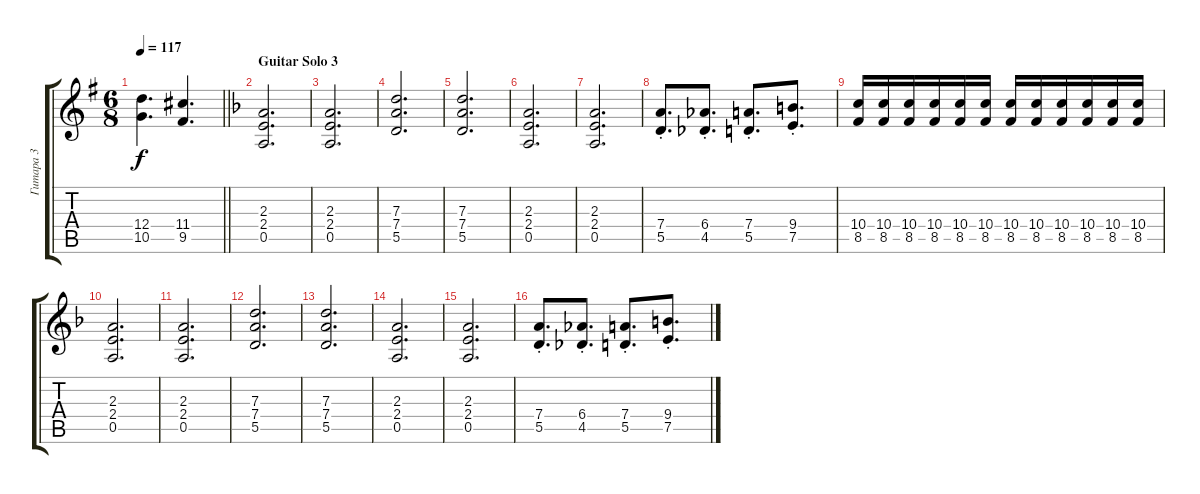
\track ("Гитара 3" "Гитара 3") {instrument distortionguitar}
\staff {score tabs}
\tuning (E4 B3 G3 D3 A2 E2) {hide}
\ts (6 8)
\tempo 117
\clef g2
\barLineRight lightlight
\ks eminor
(12.4 10.5).4{d dy f} (11.4 9.5).4{d} |
\section ("" "Guitar Solo 3")
\ks dminor
(2.3 2.4 0.5).2{d} |
(2.3 2.4 0.5).2{d} |
(7.3 7.4 5.5).2{d} |
(7.3 7.4 5.5).2{d} |
(2.3 2.4 0.5).2{d} |
(2.3 2.4 0.5).2{d} |
(7.4{st} 5.5{st}).8{d} (6.4{st} 4.5{st}).8{d} (7.4{st} 5.5{st}).8{d} (9.4{st} 7.5{st}).8{d} |
(10.4 8.5).16 (10.4 8.5).16 (10.4 8.5).16 (10.4 8.5).16 (10.4 8.5).16 (10.4 8.5).16 (10.4 8.5).16 (10.4 8.5).16 (10.4 8.5).16 (10.4 8.5).16 (10.4 8.5).16 (10.4 8.5).16 |
(2.3 2.4 0.5).2{d} |
(2.3 2.4 0.5).2{d} |
(7.3 7.4 5.5).2{d} |
(7.3 7.4 5.5).2{d} |
(2.3 2.4 0.5).2{d} |
(2.3 2.4 0.5).2{d} |
(7.4{st} 5.5{st}).8{d} (6.4{st} 4.5{st}).8{d} (7.4{st} 5.5{st}).8{d} (9.4{st} 7.5{st}).8{d}
